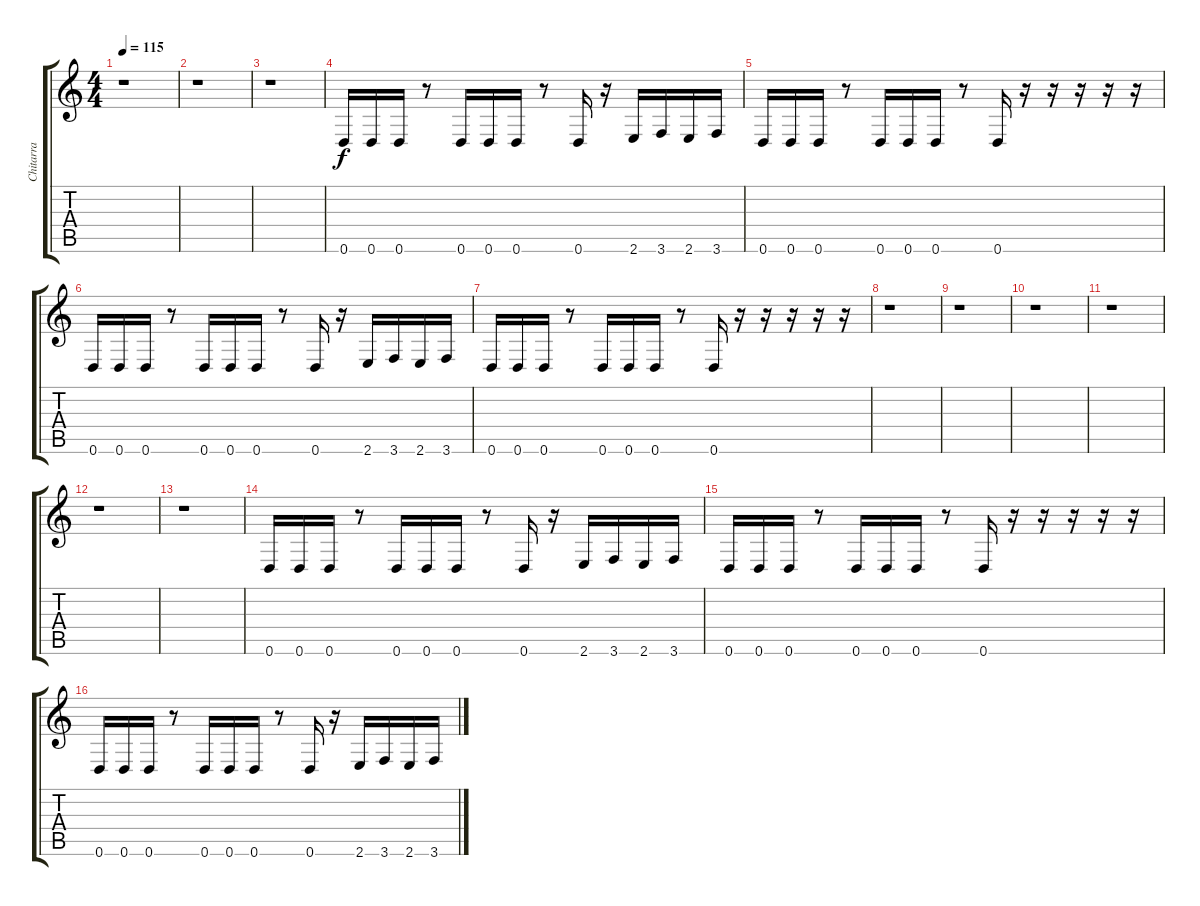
\track ("Chitarra" "Chitarra") {instrument distortionguitar}
\staff {score tabs}
\tuning (E4 B3 G3 D3 A2 D2) {hide}
\ts (4 4)
\tempo 115
\clef g2
\ks c
r.1{dy f} |
r.1 |
r.1 |
0.6.16 0.6.16 0.6.16 r.8 0.6.16 0.6.16 0.6.16 r.8 0.6.16 r.16 2.6.16 3.6.16 2.6.16 3.6.16 |
0.6.16 0.6.16 0.6.16 r.8 0.6.16 0.6.16 0.6.16 r.8 0.6.16 r.16 r.16 r.16 r.16 r.16 |
0.6.16 0.6.16 0.6.16 r.8 0.6.16 0.6.16 0.6.16 r.8 0.6.16 r.16 2.6.16 3.6.16 2.6.16 3.6.16 |
0.6.16 0.6.16 0.6.16 r.8 0.6.16 0.6.16 0.6.16 r.8 0.6.16 r.16 r.16 r.16 r.16 r.16 |
r.1 |
r.1 |
r.1 |
r.1 |
r.1 |
r.1 |
0.6.16 0.6.16 0.6.16 r.8 0.6.16 0.6.16 0.6.16 r.8 0.6.16 r.16 2.6.16 3.6.16 2.6.16 3.6.16 |
0.6.16 0.6.16 0.6.16 r.8 0.6.16 0.6.16 0.6.16 r.8 0.6.16 r.16 r.16 r.16 r.16 r.16 |
0.6.16 0.6.16 0.6.16 r.8 0.6.16 0.6.16 0.6.16 r.8 0.6.16 r.16 2.6.16 3.6.16 2.6.16 3.6.16
